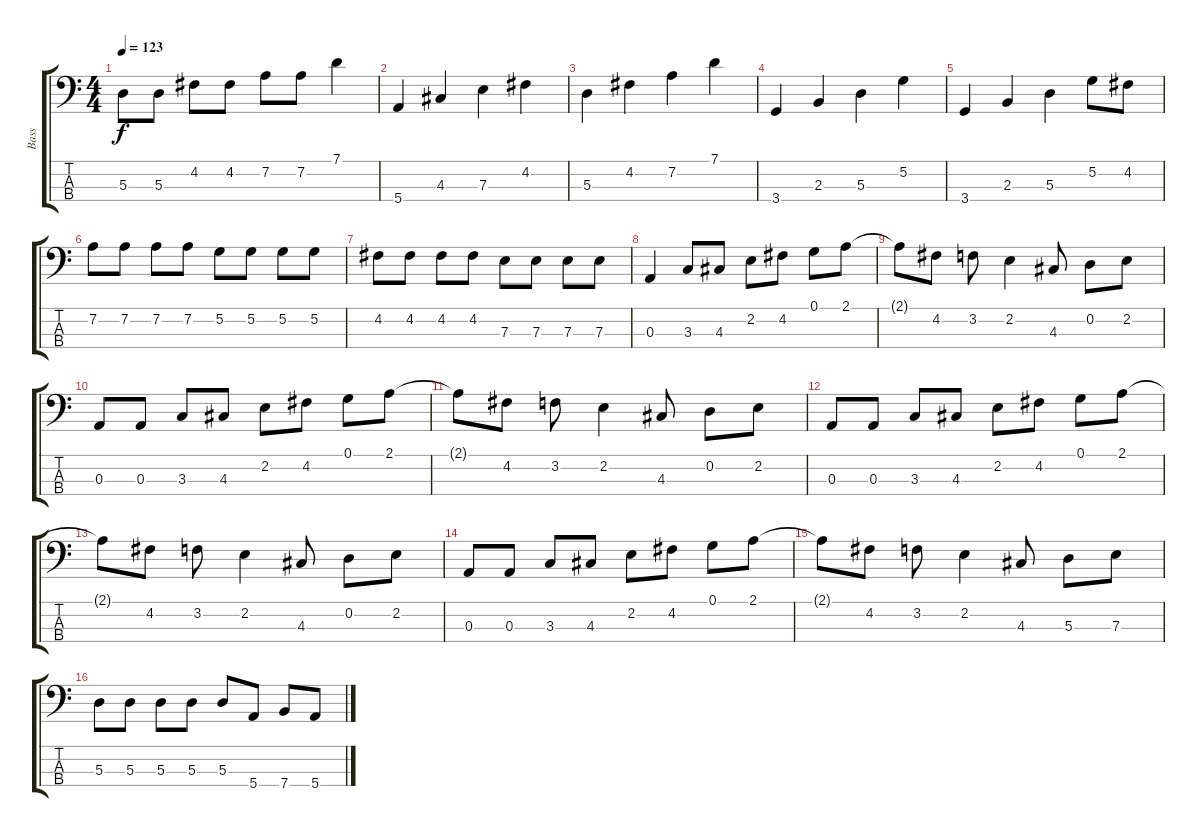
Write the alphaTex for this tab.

\track ("Bass" "Bass") {instrument electricbassfinger}
\staff {score tabs}
\tuning (G2 D2 A1 E1) {hide}
\ts (4 4)
\tempo 123
\clef f4
\ks c
5.3.8{dy f} 5.3.8 4.2.8 4.2.8 7.2.8 7.2.8 7.1.4 |
5.4.4 4.3.4 7.3.4 4.2.4 |
5.3.4 4.2.4 7.2.4 7.1.4 |
3.4.4 2.3.4 5.3.4 5.2.4 |
3.4.4 2.3.4 5.3.4 5.2.8 4.2.8 |
7.2.8 7.2.8 7.2.8 7.2.8 5.2.8 5.2.8 5.2.8 5.2.8 |
4.2.8 4.2.8 4.2.8 4.2.8 7.3.8 7.3.8 7.3.8 7.3.8 |
0.3.4 3.3.8 4.3.8 2.2.8 4.2.8 0.1.8 2.1.8 |
2.1{t}.8 4.2.8 3.2.8 2.2.4 4.3.8 0.2.8 2.2.8 |
0.3.8 0.3.8 3.3.8 4.3.8 2.2.8 4.2.8 0.1.8 2.1.8 |
2.1{t}.8 4.2.8 3.2.8 2.2.4 4.3.8 0.2.8 2.2.8 |
0.3.8 0.3.8 3.3.8 4.3.8 2.2.8 4.2.8 0.1.8 2.1.8 |
2.1{t}.8 4.2.8 3.2.8 2.2.4 4.3.8 0.2.8 2.2.8 |
0.3.8 0.3.8 3.3.8 4.3.8 2.2.8 4.2.8 0.1.8 2.1.8 |
2.1{t}.8 4.2.8 3.2.8 2.2.4 4.3.8 5.3.8 7.3.8 |
5.3.8 5.3.8 5.3.8 5.3.8 5.3.8 5.4.8 7.4.8 5.4.8
